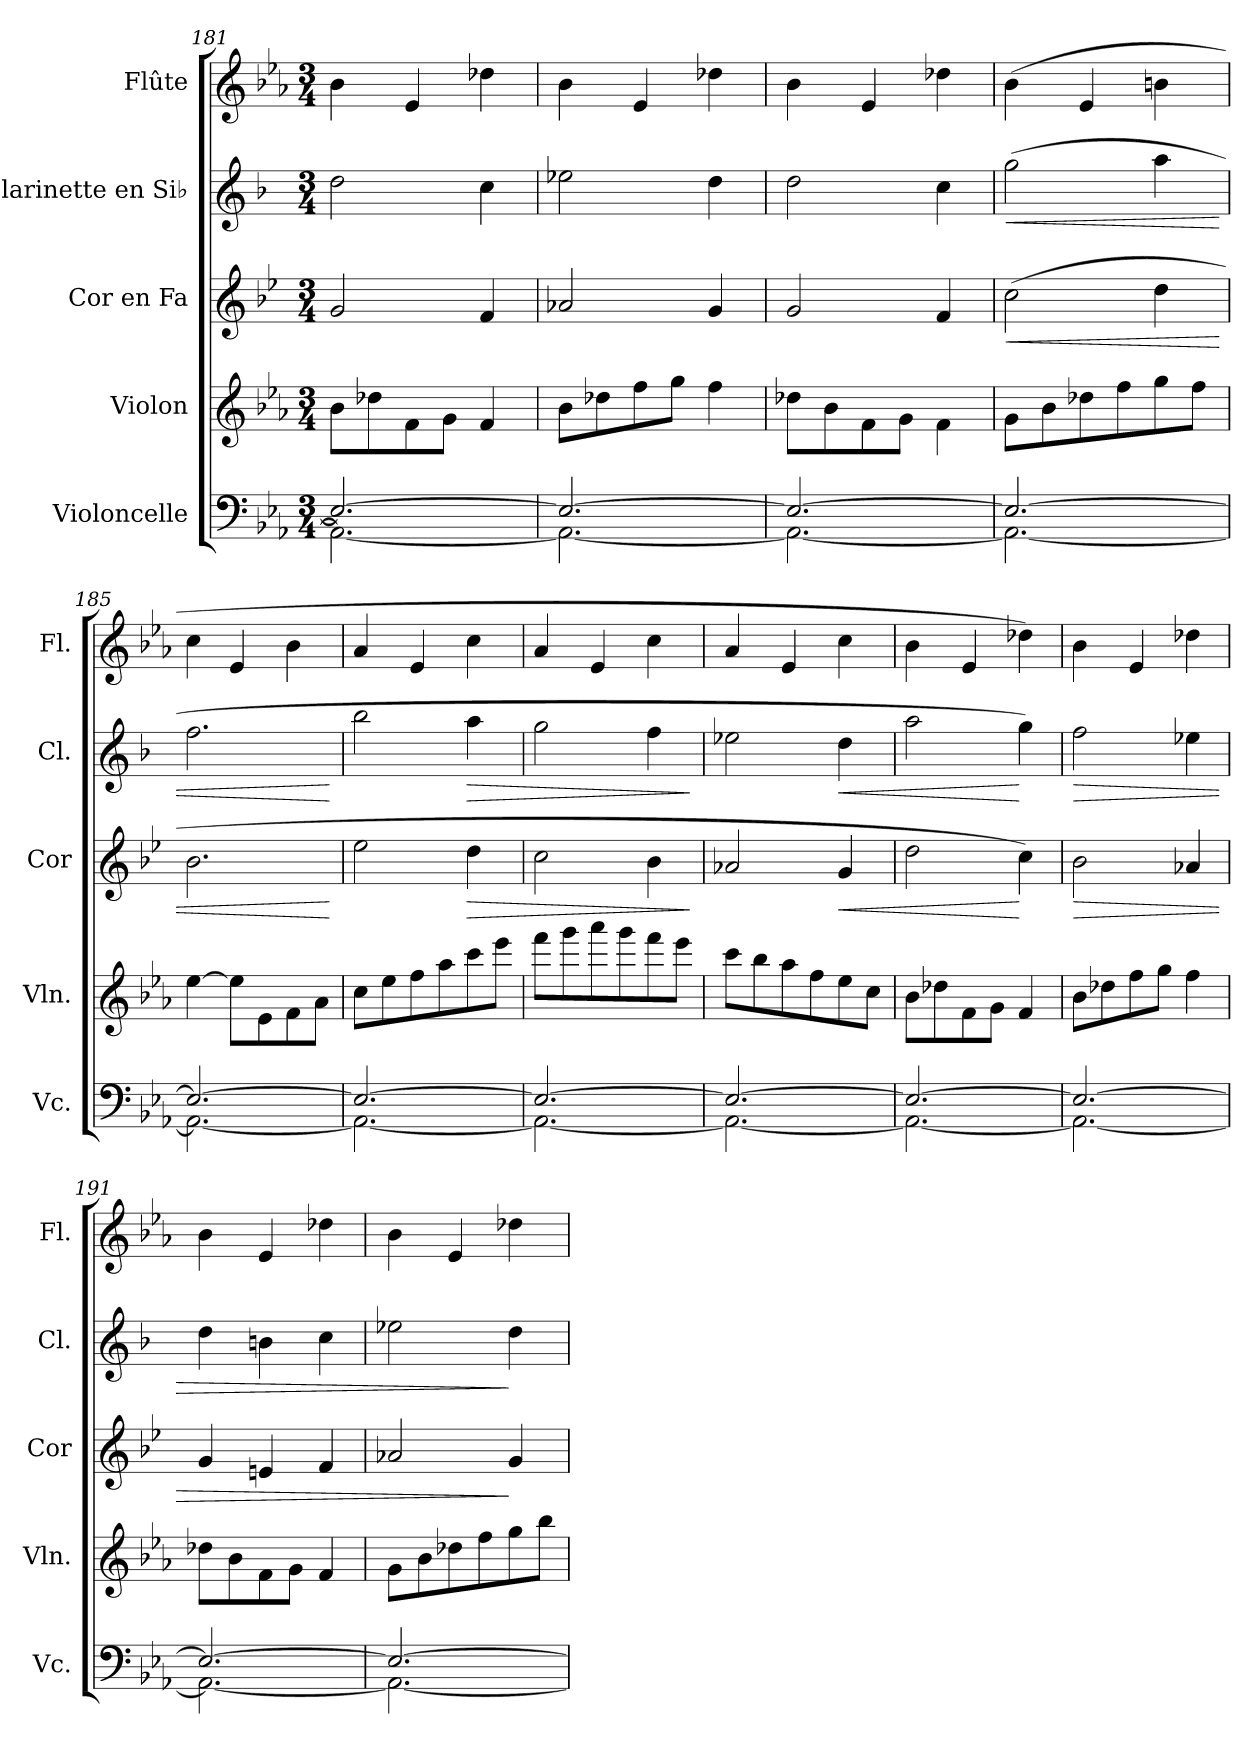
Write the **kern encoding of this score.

**kern	**kern	**kern	**dynam	**kern	**dynam	**kern
*part5	*part4	*part3	*part3	*part2	*part2	*part1
*staff5	*staff4	*staff3	*staff3	*staff2	*staff2	*staff1
*I"Violoncelle	*I"Violon	*I"Cor en Fa	*	*I"Clarinette en Si♭	*	*I"Flûte
*I'Vc.	*I'Vln.	*I'Cor	*	*I'Cl.	*	*I'Fl.
*clefF4	*clefG2	*clefG2	*	*clefG2	*	*clefG2
*	*	*ITrd4c7	*	*ITrd1c2	*	*
*k[b-e-a-]	*k[b-e-a-]	*k[b-e-a-]	*	*k[b-e-a-]	*	*k[b-e-a-]
*M3/4	*M3/4	*M3/4	*	*M3/4	*	*M3/4
=181	=181	=181	=181	=181	=181	=181
*^	*	*	*	*	*	*
2.E-/_	2.AA-\_	8b-\L	2c/	.	2cc\	.	4b-\
.	.	8dd-X\	.	.	.	.	.
.	.	8f\	.	.	.	.	4e-/
.	.	8g\J	.	.	.	.	.
.	.	4f/	4B-/	.	4b-\	.	4dd-X\
=182	=182	=182	=182	=182	=182	=182	=182
2.E-/_	2.AA-\_	8b-\L	2d-X/	.	2dd-X\	.	4b-\
.	.	8dd-X\	.	.	.	.	.
.	.	8ff\	.	.	.	.	4e-/
.	.	8gg\J	.	.	.	.	.
.	.	4ff\	4c/	.	4cc\	.	4dd-X\
=183	=183	=183	=183	=183	=183	=183	=183
2.E-/_	2.AA-\_	8dd-X\L	2c/	.	2cc\	.	4b-\
.	.	8b-\	.	.	.	.	.
.	.	8f\	.	.	.	.	4e-/
.	.	8g\J	.	.	.	.	.
.	.	4f\	4B-/	.	4b-\	.	4dd-X\
=184	=184	=184	=184	=184	=184	=184	=184
!	!	!	!	!LO:HP:b	!	!LO:HP:b	!
2.E-/_	2.AA-\_	8g\L	(>2f\	<	(>2ff\	<	(>4b-\
.	.	8b-\	.	.	.	.	.
.	.	8dd-X\	.	.	.	.	4e-/
.	.	8ff\	.	.	.	.	.
.	.	8gg\	4g\	.	4gg\	.	4bn\
.	.	8ff\J	.	.	.	.	.
!!LO:LB:g=z
=185	=185	=185	=185	=185	=185	=185	=185
2.E-/_	2.AA-\_	[4ee-\	2.e-\	.	2.ee-\	.	4cc\
.	.	8ee-\L]	.	.	.	.	4e-/
.	.	8e-\	.	.	.	.	.
.	.	8f\	.	.	.	.	4b-\
.	.	8a-\J	.	.	.	.	.
*v	*v	*	*	*	*	*	*
.	.	.	[	.	[	.
=186	=186	=186	=186	=186	=186	=186
*^	*	*	*	*	*	*
2.E-/_	2.AA-\_	8cc\L	2a-\	.	2aa-\	.	4a-/
.	.	8ee-\	.	.	.	.	.
.	.	8ff\	.	.	.	.	4e-/
.	.	8aa-\	.	.	.	.	.
!	!	!	!	!LO:HP:b	!	!LO:HP:b	!
.	.	8ccc\	4g\	>	4gg\	>	4cc\
.	.	8eee-\J	.	.	.	.	.
=187	=187	=187	=187	=187	=187	=187	=187
2.E-/_	2.AA-\_	8fff\L	2f\	.	2ff\	.	4a-/
.	.	8ggg\	.	.	.	.	.
.	.	8aaa-\	.	.	.	.	4e-/
.	.	8ggg\	.	.	.	.	.
.	.	8fff\	4e-\	.	4ee-\	.	4cc\
.	.	8eee-\J	.	.	.	.	.
*v	*v	*	*	*	*	*	*
.	.	.	]	.	]	.
=188	=188	=188	=188	=188	=188	=188
*^	*	*	*	*	*	*
2.E-/_	2.AA-\_	8ccc\L	2d-X/	.	2dd-X\	.	4a-/
.	.	8bb-\	.	.	.	.	.
.	.	8aa-\	.	.	.	.	4e-/
.	.	8ff\	.	.	.	.	.
!	!	!	!	!LO:HP:b	!	!LO:HP:b	!
.	.	8ee-\	4c/	<	4cc\	<	4cc\
.	.	8cc\J	.	.	.	.	.
=189	=189	=189	=189	=189	=189	=189	=189
2.E-/_	2.AA-\_	8b-\L	2g\	.	2gg\	.	4b-\
.	.	8dd-X\	.	.	.	.	.
.	.	8f\	.	.	.	.	4e-/
.	.	8g\J	.	.	.	.	.
.	.	4f/	4f\)	[	4ff\)	[	4dd-X\)
=190	=190	=190	=190	=190	=190	=190	=190
!	!	!	!	!LO:HP:b	!	!LO:HP:b	!
2.E-/_	2.AA-\_	8b-\L	2e-\	>	2ee-\	>	4b-\
.	.	8dd-X\	.	.	.	.	.
.	.	8ff\	.	.	.	.	4e-/
.	.	8gg\J	.	.	.	.	.
.	.	4ff\	4d-X/	.	4dd-X\	.	4dd-X\
=191	=191	=191	=191	=191	=191	=191	=191
2.E-/_	2.AA-\_	8dd-X\L	4c/	.	4cc\	.	4b-\
.	.	8b-\	.	.	.	.	.
.	.	8f\	4An/	.	4an\	.	4e-/
.	.	8g\J	.	.	.	.	.
.	.	4f/	4B-/	.	4b-\	.	4dd-X\
=192	=192	=192	=192	=192	=192	=192	=192
2.E-/_	2.AA-\_	8g\L	2d-X/	.	2dd-X\	.	4b-\
.	.	8b-\	.	.	.	.	.
.	.	8dd-X\	.	.	.	.	4e-/
.	.	8ff\	.	.	.	.	.
.	.	8gg\	4c/	]	4cc\	]	4dd-X\
.	.	8bb-\J	.	.	.	.	.
*v	*v	*	*	*	*	*	*
=	=	=	=	=	=	=
*-	*-	*-	*-	*-	*-	*-
